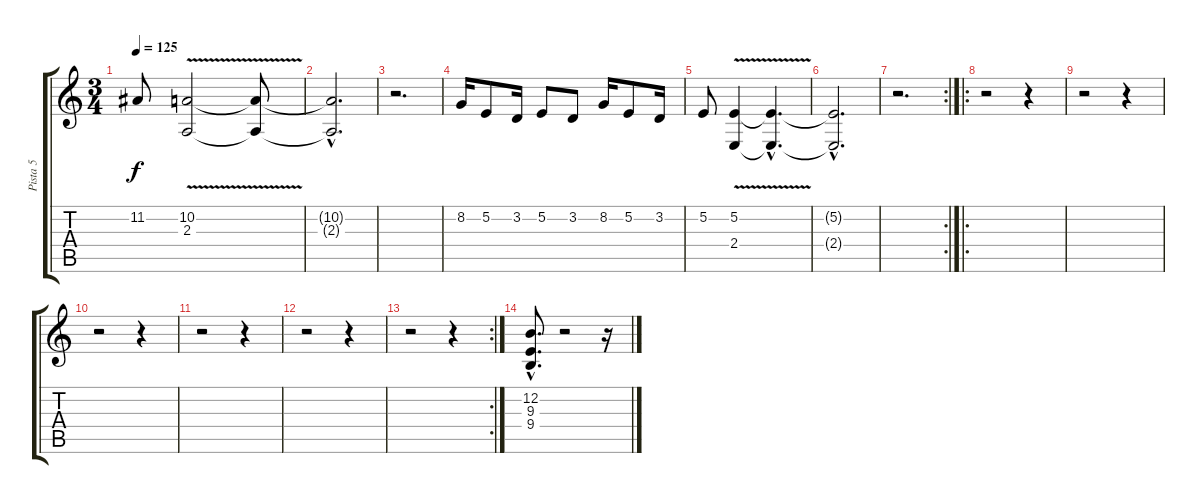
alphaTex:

\track ("Pista 5" "Pista 5") {instrument brasssection}
\staff {score tabs}
\tuning (E4 B3 G3 D3 A2 E2) {hide}
\ts (3 4)
\tempo 125
\clef g2
\ks c
11.2.8{dy f} (10.2{v} 2.3).2{volume 7} (10.2{t} 2.3{t}).8 |
(10.2{hac t} 2.3{hac t}).2{d} |
r.2{d} |
8.2.16{volume 11} 5.2.8 3.2.16 5.2.8 3.2.8 8.2.16 5.2.8 3.2.16 |
5.2.8 (5.2{v} 2.4).4{volume 7} (5.2{hac t} 2.4{hac t}).4{d} |
(5.2{hac t} 2.4{hac t}).2{d} |
\rc 2
r.2{d} |
\ro
r.2 r.4 |
r.2 r.4 |
r.2 r.4 |
r.2 r.4 |
r.2 r.4 |
\rc 2
r.2 r.4 |
(12.2{hac} 9.3{hac} 9.4{hac}).8{d} r.2 r.16
